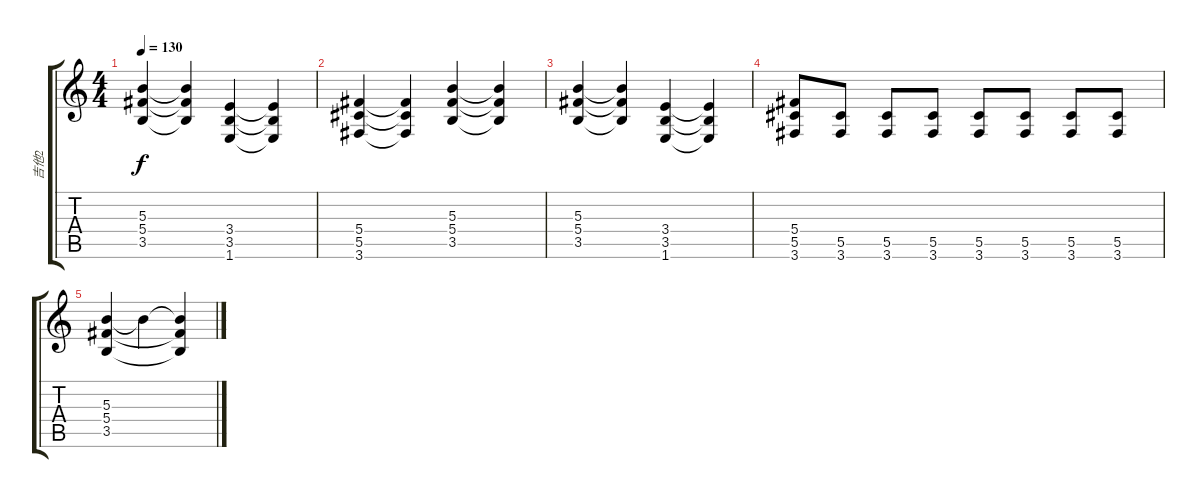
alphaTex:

\track ("吉他2" "吉他2") {instrument overdrivenguitar}
\staff {score tabs}
\tuning (Eb4 Bb3 Gb3 Db3 Ab2 Eb2) {hide}
\ts (4 4)
\tempo 130
\clef g2
\ks c
(5.3 5.4 3.5).4{dy f} (5.3{t} 5.4{t} 3.5{t}).4 (3.4 3.5 1.6).4 (3.4{t} 3.5{t} 1.6{t}).4 |
(5.4 5.5 3.6).4 (5.4{t} 5.5{t} 3.6{t}).4 (5.3 5.4 3.5).4 (5.3{t} 5.4{t} 3.5{t}).4 |
(5.3 5.4 3.5).4 (5.3{t} 5.4{t} 3.5{t}).4 (3.4 3.5 1.6).4 (3.4{t} 3.5{t} 1.6{t}).4 |
(5.4 5.5 3.6).8 (5.5 3.6).8 (5.5 3.6).8 (5.5 3.6).8 (5.5 3.6).8 (5.5 3.6).8 (5.5 3.6).8 (5.5 3.6).8 |
(5.3 5.4 3.5).4 5.3{t}.4 (5.3{t} 5.4{t} 3.5{t}).4
